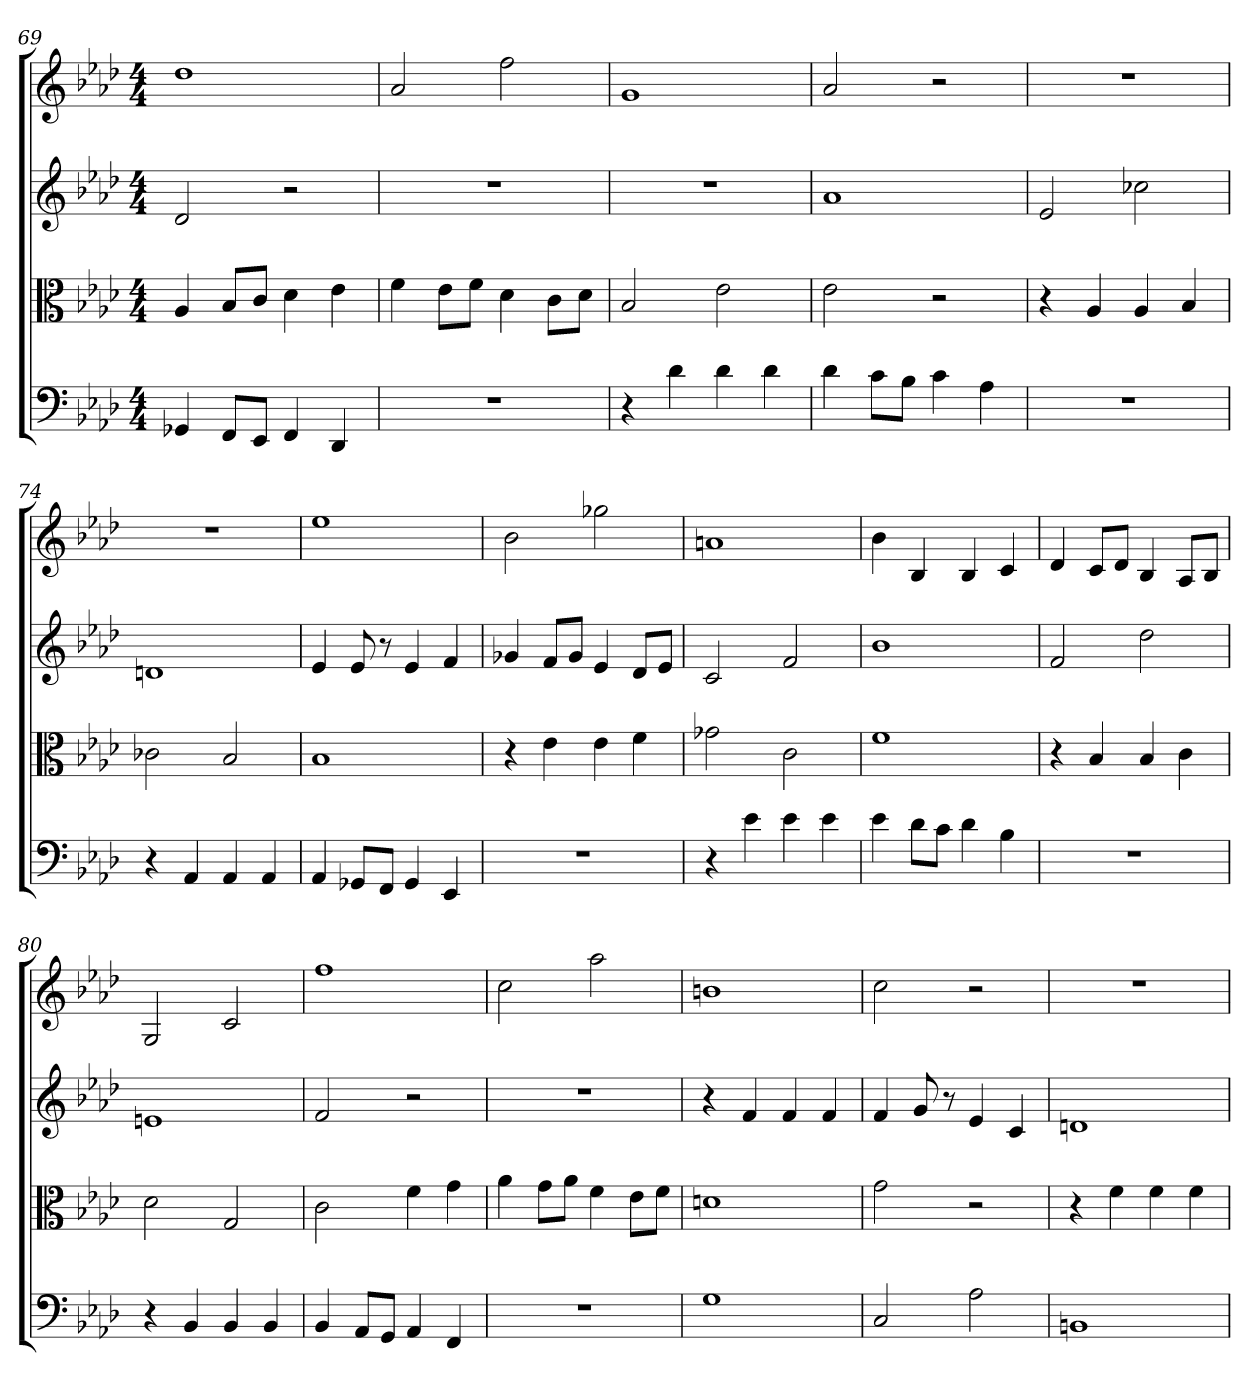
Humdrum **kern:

**kern	**kern	**kern	**kern
*part4	*part3	*part2	*part1
*staff4	*staff3	*staff2	*staff1
*clefF4	*clefC3	*clefG2	*clefG2
*k[b-e-a-d-]	*k[b-e-a-d-]	*k[b-e-a-d-]	*k[b-e-a-d-]
*f:	*f:	*f:	*f:
*M4/4	*M4/4	*M4/4	*M4/4
=69	=69	=69	=69
4GG-X	4A-	2d-	1dd-
8FF/L	8B-/L	.	.
8EE-/J	8c/J	.	.
4FF	4d-	2r	.
4DD-	4e-	.	.
=70	=70	=70	=70
1r	4f	1r	2a-
.	8e-\L	.	.
.	8f\J	.	.
.	4d-	.	2ff
.	8c\L	.	.
.	8d-\J	.	.
=71	=71	=71	=71
4r	2B-	1r	1g
4d-	.	.	.
4d-	2e-	.	.
4d-	.	.	.
=72	=72	=72	=72
4d-	2e-	1a-	2a-
8c\L	.	.	.
8B-\J	.	.	.
4c	2r	.	2r
4A-	.	.	.
=73	=73	=73	=73
1r	4r	2e-	1r
.	4A-	.	.
.	4A-	2cc-X	.
.	4B-	.	.
=74	=74	=74	=74
4r	2c-X	1dn	1r
4AA-	.	.	.
4AA-	2B-	.	.
4AA-	.	.	.
=75	=75	=75	=75
4AA-	1B-	4e-	1ee-
8GG-X/L	.	8e-	.
8FF/J	.	8r	.
4GG-	.	4e-	.
4EE-	.	4f	.
=76	=76	=76	=76
1r	4r	4g-X	2b-
.	4e-	8f/L	.
.	.	8g-/J	.
.	4e-	4e-	2gg-X
.	4f	8d-/L	.
.	.	8e-/J	.
=77	=77	=77	=77
4r	2g-X	2c	1an
4e-	.	.	.
4e-	2c	2f	.
4e-	.	.	.
=78	=78	=78	=78
4e-	1f	1b-	4b-
8d-\L	.	.	4B-
8c\J	.	.	.
4d-	.	.	4B-
4B-	.	.	4c
=79	=79	=79	=79
1r	4r	2f	4d-
.	4B-	.	8c/L
.	.	.	8d-/J
.	4B-	2dd-	4B-
.	4c	.	8A-/L
.	.	.	8B-/J
=80	=80	=80	=80
4r	2d-	1en	2G
4BB-	.	.	.
4BB-	2G	.	2c
4BB-	.	.	.
=81	=81	=81	=81
4BB-	2c	2f	1ff
8AA-/L	.	.	.
8GG/J	.	.	.
4AA-	4f	2r	.
4FF	4g	.	.
=82	=82	=82	=82
1r	4a-	1r	2cc
.	8g\L	.	.
.	8a-\J	.	.
.	4f	.	2aa-
.	8e-\L	.	.
.	8f\J	.	.
=83	=83	=83	=83
1G	1dn	4r	1bn
.	.	4f	.
.	.	4f	.
.	.	4f	.
=84	=84	=84	=84
2C	2g	4f	2cc
.	.	8g	.
.	.	8r	.
2A-	2r	4e-	2r
.	.	4c	.
=85	=85	=85	=85
1BBn	4r	1dn	1r
.	4f	.	.
.	4f	.	.
.	4f	.	.
=	=	=	=
*-	*-	*-	*-
